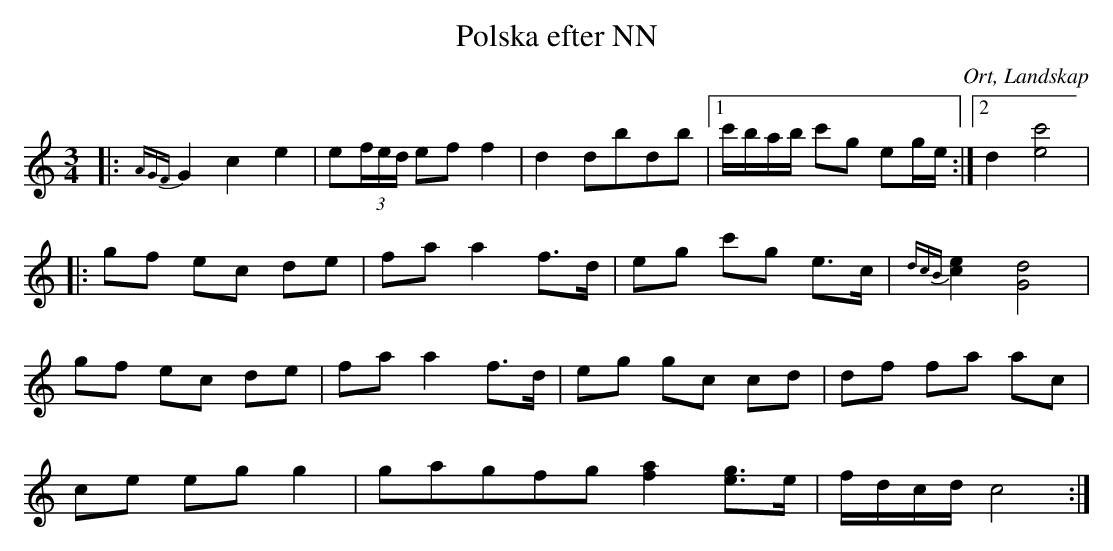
X:1
T:Polska efter NN
O:Ort, Landskap
M:3/4
L:1/8
K:C
|:{AGF}G2 c2 e2|e(3f/e/d/ ef f2|d2 dbdb|1 c'/b/a/b/ c'g eg/e/:|2 d2 [e4c'4]|
|:gf ec de|fa a2 f>d|eg c'g e>c|{d6/5c6/5B6/5}[c2e2] [G4d4]|
gf ec de|fa a2 f>d|eg gc cd|df fa ac|
ce eg g2|g2/5a2/5g2/5f2/5g2/5 [f2a2] [eg]>e|f/d/c/d/  c4:|
